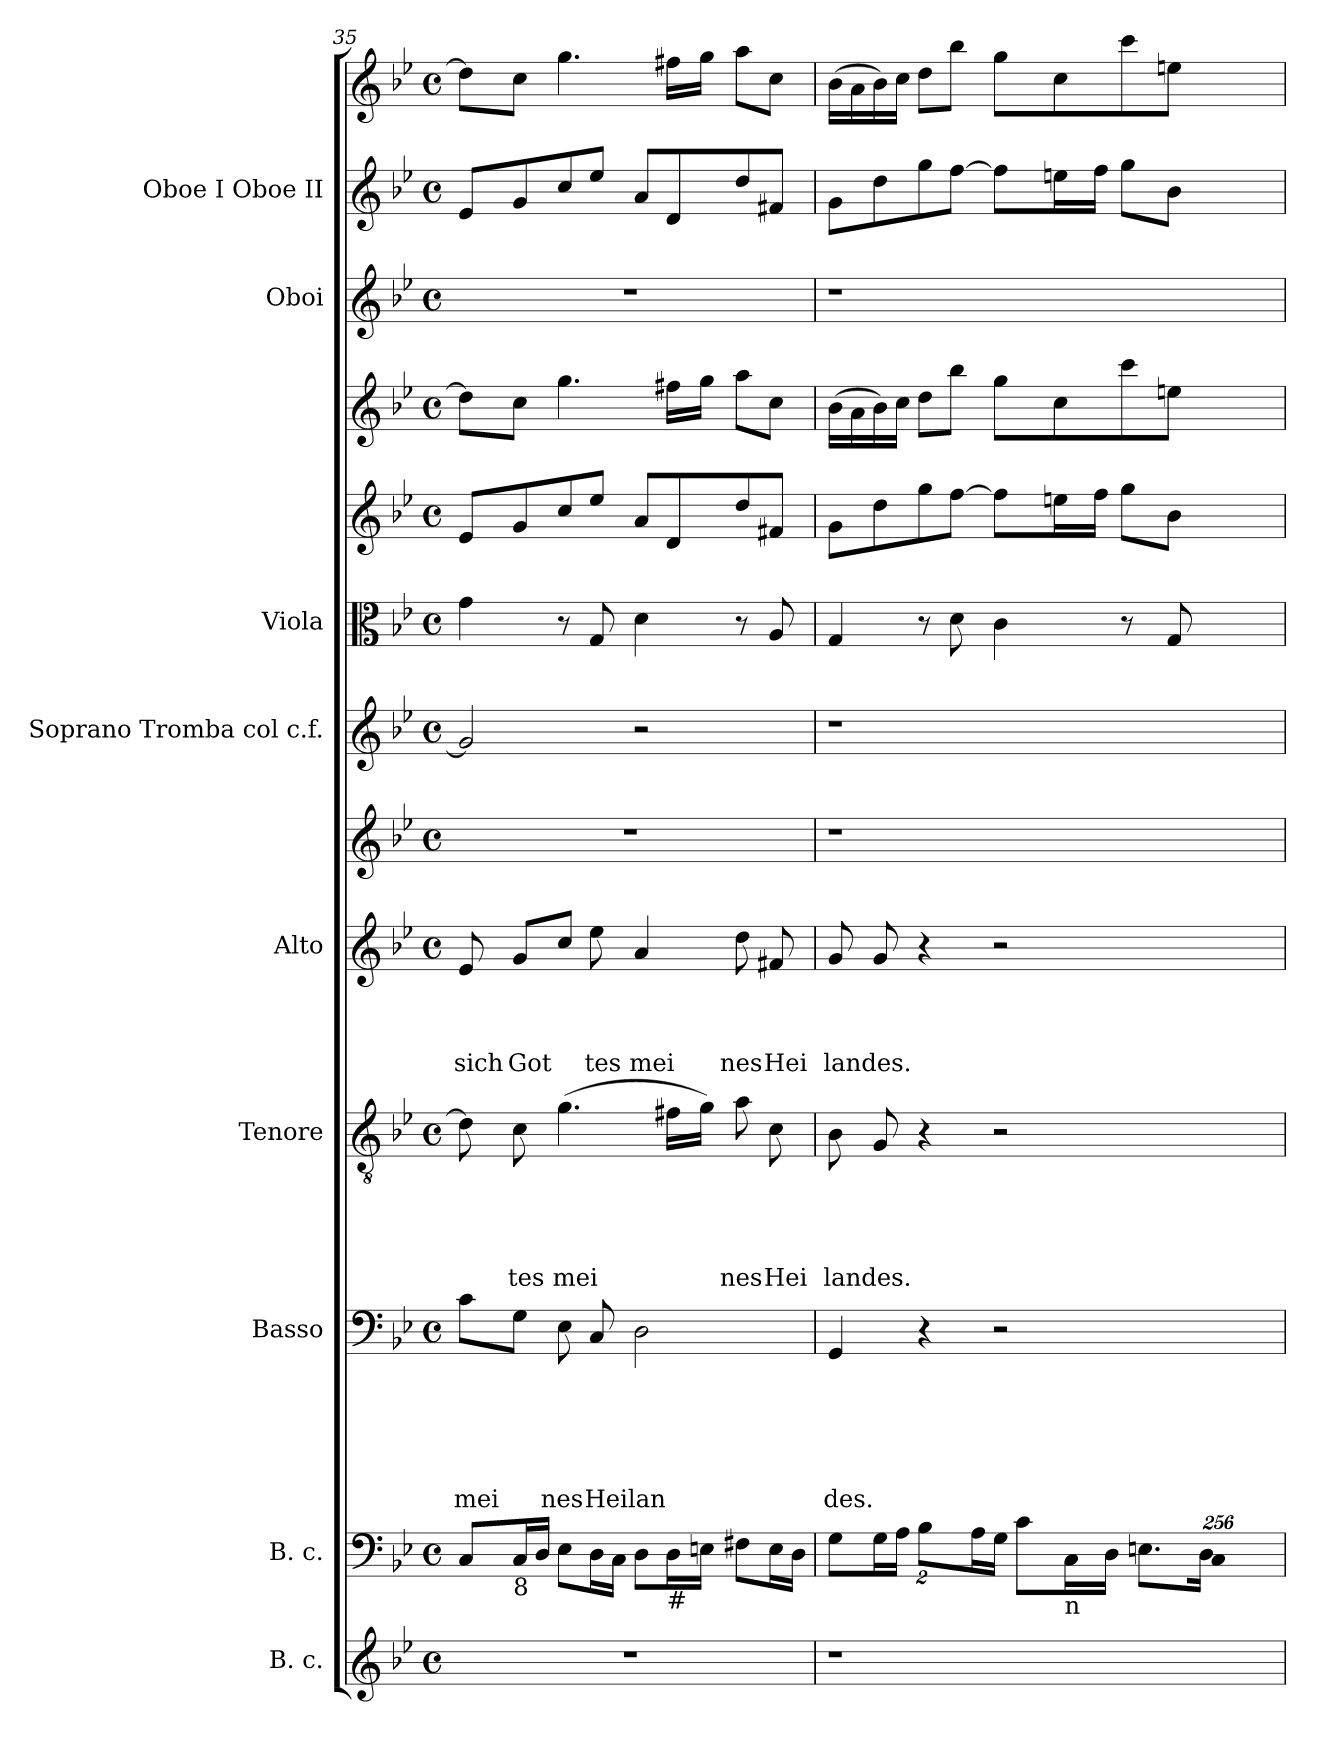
**kern	**kern	**kern	**text	**text	**text	**text	**text	**text	**kern	**text	**text	**text	**text	**text	**kern	**text	**text	**text	**text	**kern	**kern	**text	**kern	**kern	**kern	**kern	**kern	**kern
*part12	*part11	*part10	*part10	*part10	*part10	*part10	*part10	*part10	*part9	*part9	*part9	*part9	*part9	*part9	*part8	*part8	*part8	*part8	*part8	*part7	*part6	*part6	*part5	*part4	*part3	*part2	*part1	*part1
*staff13	*staff12	*staff11	*staff11	*staff11	*staff11	*staff11	*staff11	*staff11	*staff10	*staff10	*staff10	*staff10	*staff10	*staff10	*staff9	*staff9	*staff9	*staff9	*staff9	*staff8	*staff7	*staff7	*staff6	*staff5	*staff4	*staff3	*staff2	*staff1
*I"B. c.	*I"B. c.	*I"Basso	*	*	*	*	*	*	*I"Tenore	*	*	*	*	*	*I"Alto	*	*	*	*	*	*I"Soprano Tromba col c.f.	*	*I"Viola	*	*	*I"Oboi	*I"Oboe I Oboe II	*
*	*I'B. c.	*I'Basso	*	*	*	*	*	*	*I'Tenore	*	*	*	*	*	*I'Alto	*	*	*	*	*	*I'Soprano	*	*I'Viola	*	*	*	*I'Ob	*
*clefG2	*clefF4	*clefF4	*	*	*	*	*	*	*clefGv2	*	*	*	*	*	*clefG2	*	*	*	*	*clefG2	*clefG2	*	*clefC3	*clefG2	*clefG2	*clefG2	*clefG2	*clefG2
*k[b-e-]	*k[b-e-]	*k[b-e-]	*	*	*	*	*	*	*k[b-e-]	*	*	*	*	*	*k[b-e-]	*	*	*	*	*k[b-e-]	*k[b-e-]	*	*k[b-e-]	*k[b-e-]	*k[b-e-]	*k[b-e-]	*k[b-e-]	*k[b-e-]
*B-:	*B-:	*B-:	*	*	*	*	*	*	*B-:	*	*	*	*	*	*B-:	*	*	*	*	*B-:	*B-:	*	*B-:	*B-:	*B-:	*B-:	*B-:	*B-:
*M4/4	*M4/4	*M4/4	*	*	*	*	*	*	*M4/4	*	*	*	*	*	*M4/4	*	*	*	*	*M4/4	*M4/4	*	*M4/4	*M4/4	*M4/4	*M4/4	*M4/4	*M4/4
*met(c)	*met(c)	*met(c)	*	*	*	*	*	*	*met(c)	*	*	*	*	*	*met(c)	*	*	*	*	*met(c)	*met(c)	*	*met(c)	*met(c)	*met(c)	*met(c)	*met(c)	*met(c)
=35	=35	=35	=35	=35	=35	=35	=35	=35	=35	=35	=35	=35	=35	=35	=35	=35	=35	=35	=35	=35	=35	=35	=35	=35	=35	=35	=35	=35
!	!	!	!	!	!	!	!	!LO:LY:b	!	!	!	!	!	!	!	!	!	!	!LO:LY:b	!	!	!	!	!	!	!	!	!
1r	8C/L	8c\L	.	.	.	.	.	mei	8d\]	.	.	.	.	.	8e-/	.	.	.	sich	1r	2g/]	.	4g\	8e-/L	8dd\L]	1r	8e-/L	8dd\L]
!	!LO:TX:b:t=8	!	!	!	!	!	!	!	!	!	!	!	!	!	!	!	!	!	!	!	!	!	!	!	!	!	!	!
!	!	!	!	!	!	!	!	!	!	!	!	!	!	!LO:LY:b	!	!	!	!	!LO:LY:b	!	!	!	!	!	!	!	!	!
.	16C/L	8G\J	.	.	.	.	.	.	8c\	.	.	.	.	tes	8g/L	.	.	.	Got	.	.	.	.	8g/	8cc\J	.	8g/	8cc\J
.	16D/JJ	.	.	.	.	.	.	.	.	.	.	.	.	.	.	.	.	.	.	.	.	.	.	.	.	.	.	.
!	!	!	!	!	!	!	!	!LO:LY:b	!	!	!	!	!	!LO:LY:b	!	!	!	!	!	!	!	!	!	!	!	!	!	!
.	8E->\L	8E-\	.	.	.	.	.	nes	(>4.g\	.	.	.	.	mei	8cc/J	.	.	.	.	.	.	.	8r	8cc/	4.gg\	.	8cc/	4.gg\
!	!	!	!	!	!	!	!	!LO:LY:b	!	!	!	!	!	!	!	!	!	!	!LO:LY:b	!	!	!	!	!	!	!	!	!
.	16D\L	8C/	.	.	.	.	.	Heilan	.	.	.	.	.	.	8ee-\	.	.	.	tes	.	.	.	8G/	8ee-/J	.	.	8ee-/J	.
.	16C\JJ	.	.	.	.	.	.	.	.	.	.	.	.	.	.	.	.	.	.	.	.	.	.	.	.	.	.	.
!	!	!	!	!	!	!	!	!	!	!	!	!	!	!	!	!	!	!	!LO:LY:b	!	!	!	!	!	!	!	!	!
.	8D>\L	2D\	.	.	.	.	.	.	.	.	.	.	.	.	4a/	.	.	.	mei	.	2r	.	4d\	8a/L	.	.	8a/L	.
!	!LO:TX:b:t=#	!	!	!	!	!	!	!	!	!	!	!	!	!	!	!	!	!	!	!	!	!	!	!	!	!	!	!
.	16D\L	.	.	.	.	.	.	.	16f#X\LL	.	.	.	.	.	.	.	.	.	.	.	.	.	.	8d/	16ff#X\LL	.	8d/	16ff#X\LL
.	16En\JJ	.	.	.	.	.	.	.	16g\JJ)	.	.	.	.	.	.	.	.	.	.	.	.	.	.	.	16gg\JJ	.	.	16gg\JJ
!	!	!	!	!	!	!	!	!	!	!	!	!	!	!LO:LY:b	!	!	!	!	!LO:LY:b	!	!	!	!	!	!	!	!	!
.	8F#X>\L	.	.	.	.	.	.	.	8a\	.	.	.	.	nes	8dd\	.	.	.	nes	.	.	.	8r	8dd/	8aa\L	.	8dd/	8aa\L
!	!	!	!	!	!	!	!	!	!	!	!	!	!	!LO:LY:b	!	!	!	!	!LO:LY:b	!	!	!	!	!	!	!	!	!
.	16E>\L	.	.	.	.	.	.	.	8c\	.	.	.	.	Hei	8f#X/	.	.	.	Hei	.	.	.	8A/	8f#X/J	8cc\J	.	8f#X/J	8cc\J
.	16D\JJ	.	.	.	.	.	.	.	.	.	.	.	.	.	.	.	.	.	.	.	.	.	.	.	.	.	.	.
=36	=36	=36	=36	=36	=36	=36	=36	=36	=36	=36	=36	=36	=36	=36	=36	=36	=36	=36	=36	=36	=36	=36	=36	=36	=36	=36	=36	=36
*	*^	*	*	*	*	*	*	*	*	*	*	*	*	*	*	*	*	*	*	*	*	*	*	*	*	*	*	*
*	*	*^	*	*	*	*	*	*	*	*	*	*	*	*	*	*	*	*	*	*	*	*	*	*	*	*	*	*	*
!	!	!	!	!	!	!	!	!	!	!LO:LY:b	!	!	!	!	!	!LO:LY:b	!	!	!	!	!LO:LY:b	!	!	!	!	!	!	!	!	!
1r	8G\L	4096%2133ryy	4096%3925ryy	4GG/	.	.	.	.	.	des.	8B-\	.	.	.	.	landes.	8g/	.	.	.	landes.	1r	1r	.	4G/	8g\L	(>16b-\LL	1r	8g\L	(>16b-\LL
.	.	.	.	.	.	.	.	.	.	.	.	.	.	.	.	.	.	.	.	.	.	.	.	.	.	.	16a\	.	.	16a\
.	16G\L	.	.	.	.	.	.	.	.	.	8G/	.	.	.	.	.	8g/	.	.	.	.	.	.	.	.	8dd\	16b-\)	.	8dd\	16b-\)
.	16A<\JJ	.	.	.	.	.	.	.	.	.	.	.	.	.	.	.	.	.	.	.	.	.	.	.	.	.	16cc\JJ	.	.	16cc\JJ
*	*Xbrackettup	*	*	*	*	*	*	*	*	*	*	*	*	*	*	*	*	*	*	*	*	*	*	*	*	*	*	*	*	*
.	16%3B-\L	.	.	4r	.	.	.	.	.	.	4r	.	.	.	.	.	4r	.	.	.	.	.	.	.	8r	8gg\	8dd\L	.	8gg\	8dd\L
.	.	.	.	.	.	.	.	.	.	.	.	.	.	.	.	.	.	.	.	.	.	.	.	.	8d\	[>8ff\J	8bb-\J	.	[>8ff\J	8bb-\J
.	16A\L	.	.	.	.	.	.	.	.	.	.	.	.	.	.	.	.	.	.	.	.	.	.	.	.	.	.	.	.	.
.	16G\JJ	.	.	2r	.	.	.	.	.	.	2r	.	.	.	.	.	2r	.	.	.	.	.	.	.	4c\	8ff\L]	8gg\L	.	8ff\L]	8gg\L
.	.	8c<\L	.	.	.	.	.	.	.	.	.	.	.	.	.	.	.	.	.	.	.	.	.	.	.	.	.	.	.	.
.	16ryy	.	.	.	.	.	.	.	.	.	.	.	.	.	.	.	.	.	.	.	.	.	.	.	.	.	.	.	.	.
.	32ryy	.	.	.	.	.	.	.	.	.	.	.	.	.	.	.	.	.	.	.	.	.	.	.	.	16een\L	8cc\	.	16een\L	8cc\
!	!	!LO:TX:b:t=n	!	!	!	!	!	!	!	!	!	!	!	!	!	!	!	!	!	!	!	!	!	!	!	!	!	!	!	!
.	.	16C\L	.	.	.	.	.	.	.	.	.	.	.	.	.	.	.	.	.	.	.	.	.	.	.	.	.	.	.	.
.	64ryy	.	.	.	.	.	.	.	.	.	.	.	.	.	.	.	.	.	.	.	.	.	.	.	.	.	.	.	.	.
.	128ryy	.	.	.	.	.	.	.	.	.	.	.	.	.	.	.	.	.	.	.	.	.	.	.	.	.	.	.	.	.
.	512ryy	.	.	.	.	.	.	.	.	.	.	.	.	.	.	.	.	.	.	.	.	.	.	.	.	.	.	.	.	.
.	2048.ryy	.	.	.	.	.	.	.	.	.	.	.	.	.	.	.	.	.	.	.	.	.	.	.	.	.	.	.	.	.
.	4ryy	.	.	.	.	.	.	.	.	.	.	.	.	.	.	.	.	.	.	.	.	.	.	.	.	.	.	.	.	.
.	.	.	.	.	.	.	.	.	.	.	.	.	.	.	.	.	.	.	.	.	.	.	.	.	.	16ff\JJ	.	.	16ff\JJ	.
.	.	16D\JJ	.	.	.	.	.	.	.	.	.	.	.	.	.	.	.	.	.	.	.	.	.	.	.	.	.	.	.	.
.	.	.	.	.	.	.	.	.	.	.	.	.	.	.	.	.	.	.	.	.	.	.	.	.	8r	8gg\L	8ccc\	.	8gg\L	8ccc\
.	.	8.En<\L	.	.	.	.	.	.	.	.	.	.	.	.	.	.	.	.	.	.	.	.	.	.	.	.	.	.	.	.
.	.	.	.	.	.	.	.	.	.	.	.	.	.	.	.	.	.	.	.	.	.	.	.	.	8G/	8b-\J	8een\J	.	8b-\J	8een\J
.	16ryy	.	.	.	.	.	.	.	.	.	.	.	.	.	.	.	.	.	.	.	.	.	.	.	.	.	.	.	.	.
!	!	!	!LO:N:vis=16	!	!	!	!	!	!	!	!	!	!	!	!	!	!	!	!	!	!	!	!	!	!	!	!	!	!	!
.	.	16D<\Jk	4096%171C/	.	.	.	.	.	.	.	.	.	.	.	.	.	.	.	.	.	.	.	.	.	.	.	.	.	.	.
.	64ryy	.	.	.	.	.	.	.	.	.	.	.	.	.	.	.	.	.	.	.	.	.	.	.	.	.	.	.	.	.
4096%85ryy	.	.	64ryy	4096%85ryy	.	.	.	.	.	.	4096%85ryy	.	.	.	.	.	4096%85ryy	.	.	.	.	4096%85ryy	4096%85ryy	.	4096%85ryy	4096%85ryy	4096%85ryy	4096%85ryy	4096%85ryy	4096%85ryy
.	128ryy	.	.	.	.	.	.	.	.	.	.	.	.	.	.	.	.	.	.	.	.	.	.	.	.	.	.	.	.	.
.	.	.	256ryy	.	.	.	.	.	.	.	.	.	.	.	.	.	.	.	.	.	.	.	.	.	.	.	.	.	.	.
.	512ryy	.	.	.	.	.	.	.	.	.	.	.	.	.	.	.	.	.	.	.	.	.	.	.	.	.	.	.	.	.
.	.	.	1024ryy	.	.	.	.	.	.	.	.	.	.	.	.	.	.	.	.	.	.	.	.	.	.	.	.	.	.	.
.	2048ryy	.	.	.	.	.	.	.	.	.	.	.	.	.	.	.	.	.	.	.	.	.	.	.	.	.	.	.	.	.
.	.	.	4096ryy	.	.	.	.	.	.	.	.	.	.	.	.	.	.	.	.	.	.	.	.	.	.	.	.	.	.	.
*	*v	*v	*v	*	*	*	*	*	*	*	*	*	*	*	*	*	*	*	*	*	*	*	*	*	*	*	*	*	*	*
=	=	=	=	=	=	=	=	=	=	=	=	=	=	=	=	=	=	=	=	=	=	=	=	=	=	=	=	=
*-	*-	*-	*-	*-	*-	*-	*-	*-	*-	*-	*-	*-	*-	*-	*-	*-	*-	*-	*-	*-	*-	*-	*-	*-	*-	*-	*-	*-
